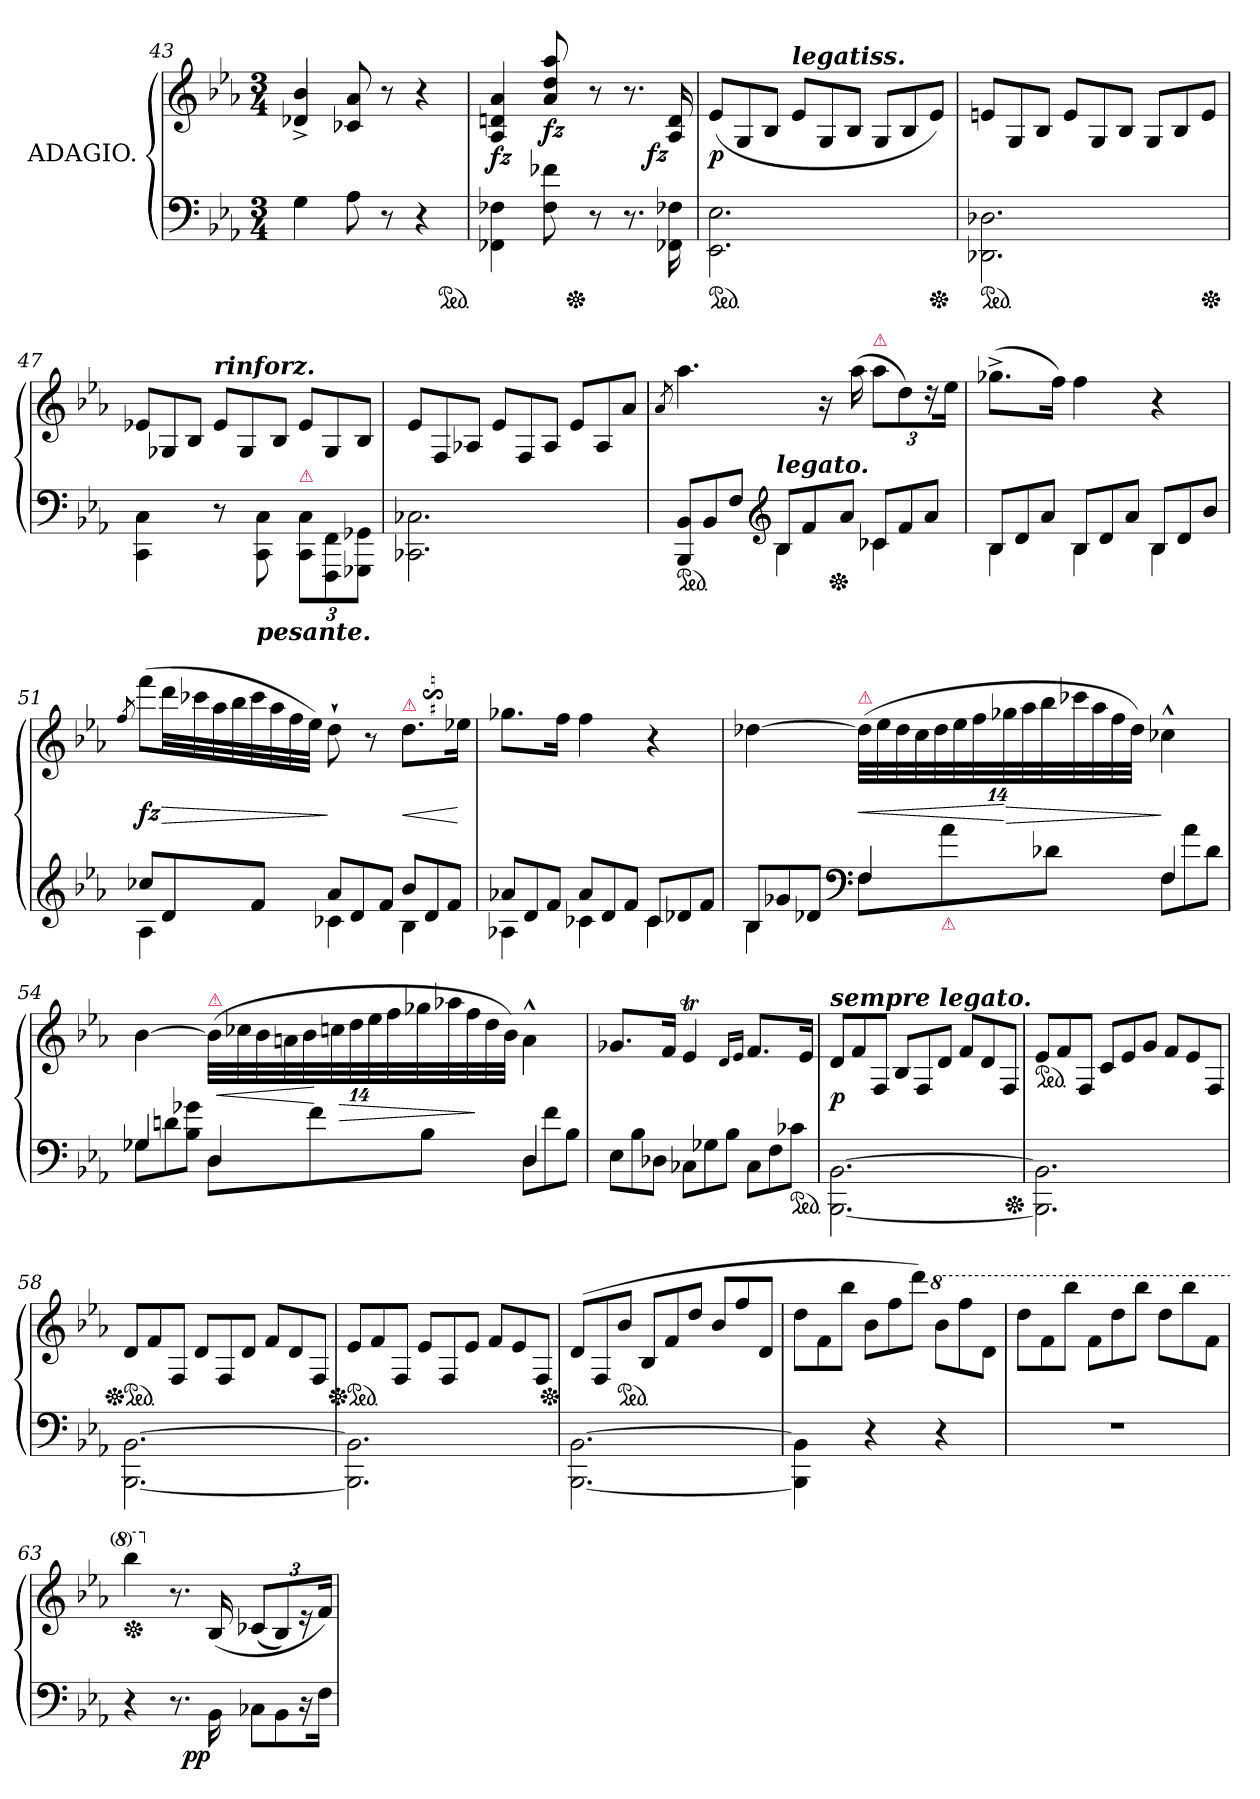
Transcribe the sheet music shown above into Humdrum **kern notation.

**kern	**kern	**dynam
*part1	*part1	*part1
*staff2	*staff1	*staff1/2
*I"ADAGIO.	*	*
*clefF4	*clefG2	*
*k[b-e-a-]	*k[b-e-a-]	*
*c:	*c:	*
*M3/4	*M3/4	*
=43	=43	=43
4G	4d-X^ 4b-^	.
8A-	8c-X 8a-	.
8r	8r	.
4r	4r	.
*ped	*	*
=44	=44	=44
*	*^	*
4FF-X\ 4F-X\	4A-/ 4dn/ 4a-/	4ryy	fz
8F-\ 8f-X\	8a-/ 8dd/ 8aa-/	16ryy	fz
*Xped	*	*	*
.	.	4..ryy	.
8r	8r	.	.
8.r	8.r	.	.
!	!	!	!LO:DY:rj
16FF-X\ 16F-X\	16A-/ 16d/	.	fz
*	*v	*v	*
=45	=45	=45
*	*Xtuplet	*
*ped	*	*
2.EE-\ 2.E-\	(>12e-L	p
.	12G/	.
.	12B-/J	.
!	!LO:TX:a:Bi:t=legatiss.	!
.	12e-L	.
.	12G/	.
.	12B-/J	.
.	12G/L	.
.	12B-/	.
*Xped	*	*
.	12e-J)	.
=46	=46	=46
*ped	*	*
2.DD-X\ 2.D-X\	12enL	.
.	12G/	.
.	12B-/J	.
.	12eL	.
.	12G/	.
.	12B-/J	.
.	12G/L	.
.	12B-/	.
*Xped	*	*
.	12eJ	.
=47	=47	=47
4CC\ 4C\	12e-XL	.
.	12G-X	.
.	12B-/J	.
!	!LO:TX:a:Bi:t=rinforz.	!
8r	12e-L	.
.	12G-/	.
!LO:TX:b:Bi:t=pesante.	!	!
8CC\ 8C\	.	.
.	12B-/J	.
!LO:TX:a:color=crimson:t=⚠	!	!
12CC\ 12C\L	12e-L	.
12FFF\ 12FF\	12G-/	.
12GGG-X\ 12GG-X\J	12B-/J	.
=48	=48	=48
2.CC-X\ 2.C-X\	12e-L	.
.	12F/	.
.	12A-XJ	.
.	12e-L	.
.	12F/	.
.	12A-/J	.
.	12e-L	.
.	12A-/	.
.	12a-J	.
=49	=49	=49
.	8qa-/	.
*Xtuplet	*	*
*^	*	*
!	!	!LO:TX:a:Bi:t=dolente.	!
*ped	*	*	*
*	*	*^	*
12BBB- 12BB-L	4rDDDyy	4.aa-	3ryy	.
12BB-	.	.	.	.
12FJ	.	.	.	.
*clefG2	*	*	*	*
!LO:TX:a:Bi:t=legato.	!	!	!	!
12B-L	4B-	.	.	.
12f	.	.	24.ryy	.
.	.	16r	.	.
*Xped	*	*	*	*
.	.	.	3ryy	.
12a-J	.	.	.	.
.	.	(16aa-	.	.
*	*	*tuplet	*	*
!	!	!LO:TX:a:color=crimson:t=⚠	!	!
12c-XL	4c-X	12aa-L	.	.
12f	.	12dd)	.	.
12a-J	.	24rdd	.	.
.	.	24ee-Jk	.	.
.	.	.	48ryy	.
*	*	*v	*v	*
=50	=50	=50	=50
12B-L	4B-	(8.gg-X^>L	.
12d	.	.	.
12a-J	.	.	.
.	.	16ffJk)	.
12B-L	4B-	4ff	.
12d	.	.	.
12a-J	.	.	.
12B-L	4B-	4r	.
12d	.	.	.
12b-J	.	.	.
=51	=51	=51	=51
.	.	8qff/	.
*	*	*Xtuplet	*
12cc-XL	4A-	(12fffL	fz
12d	.	48dddLL	>
.	.	48ccc-X	.
.	.	48aa-	.
.	.	48bb-	.
12fJ	.	48ccc-	.
.	.	48aa-	.
.	.	48ff	.
.	.	48ee-JJJ)	.
12a-L	4c-X	8dd`>	]
12d	.	.	.
.	.	8r	.
12fJ	.	.	.
!	!	!LO:TX:a:color=crimson:t=⚠	!
12b-L	4B-	8.dd$sSL	<
12d	.	.	.
12fJ	.	.	.
.	.	16ee-Jk	[
=52	=52	=52	=52
12a-XL	4A-X	8.gg-XL	.
12d	.	.	.
12fJ	.	.	.
.	.	16ffJk	.
12a-L	4c-X	4ff	.
12d	.	.	.
12fJ	.	.	.
12c-L	4c-	4r	.
12d-X	.	.	.
12fJ	.	.	.
=53	=53	=53	=53
12B-L	4B-	[4dd-X	.
12g-X	.	.	.
12d-XJ	.	.	.
*clefF4	*	*	*
*	*	*tuplet	*
!	!	!LO:TX:a:color=crimson:t=⚠	!
4F	12FL	(>56dd-LLL]	<
.	.	56ee-	.
.	.	56dd-	.
.	.	56cc	.
.	.	56dd-	.
!	!LO:TX:b:Bi:color=crimson:t=⚠	!	!
.	12a-	.	.
.	.	56ee-	.
.	.	56ff	.
.	.	56gg-X	[ >
.	.	56aa-	.
.	.	56bb-	.
.	12d-XJ	.	.
.	.	56ccc-X	.
.	.	56aa-	.
.	.	56ff	.
.	.	56dd-JJJ)	.
4F	12FL	4cc-X^^>	]
.	12a-	.	.
.	12d-J	.	.
=54	=54	=54	=54
4G-X	12G-XL	[4b-	.
.	12dn	.	.
.	12B- 12g-XJ	.	.
!	!	!LO:TX:a:color=crimson:t=⚠	!
4D	12DL	(>56b-LLL]	.
.	.	56cc-X	<
.	.	56b-	.
.	.	56an	.
.	.	56b-	.
.	12f	.	.
.	.	56ccn	[
.	.	56dd	>
.	.	56ee-	.
.	.	56ff	.
.	.	56gg-X	.
.	12B-J	.	.
.	.	56aa-X	.
.	.	56ff	.
.	.	56dd	]
.	.	56b-JJJ)	.
4D	12DL	4a^^>\	.
.	12f	.	.
.	12B-J	.	.
*v	*v	*	*
=55	=55	=55
12E-L	8.g-XL	.
12B-	.	.
12D-XJ	.	.
.	16fJk	.
12C-XL	4e-T	.
12G-X	.	.
12B-J	.	.
.	16qqd/LL	.
.	16qqe-/JJ	.
12C-L	8.fL	.
12F	.	.
*ped	*	*
12c-XJ	.	.
.	16e-Jk	.
=56	=56	=56
*	*Xtuplet	*
!	!LO:TX:a:Bi:t=sempre legato.	!
[2.BBB-\ [2.BB-\	12dL	p
.	12f	.
.	12F/J	.
.	12B-L	.
.	12F/	.
.	12dJ	.
.	12fL	.
.	12d	.
.	12F/J	.
*Xped	*	*
=57	=57	=57
*	*ped	*
2.BBB-]\ 2.BB-]\	12e-L	.
.	12f	.
.	12F/J	.
.	12cL	.
.	12e-	.
.	12gJ	.
.	12fL	.
.	12e-	.
.	12F/J	.
=58	=58	=58
*	*Xped	*
*	*ped	*
[2.BBB-\ [2.BB-\	12dL	.
.	12f	.
.	12F/J	.
.	12dL	.
.	12F/	.
.	12dJ	.
.	12fL	.
.	12d	.
.	12F/J	.
=59	=59	=59
!	!LO:TX:a:Bi:t=smorz.	!
*	*Xped	*
*	*ped	*
2.BBB-]\ 2.BB-]\	12e-L	.
.	12f	.
.	12F/J	.
.	12e-L	.
.	12F/	.
.	12e-J	.
.	12fL	.
.	12e-	.
.	12F/J	.
*	*Xped	*
=60	=60	=60
[2.BBB-\ [2.BB-\	(>12dL	.
.	12F/	.
*	*ped	*
.	12b-J	.
.	12B-L	.
.	12f	.
.	12ddJ	.
.	12b-L	.
.	12ff	.
.	12dJ	.
=61	=61	=61
4BBB-]\ 4BB-]\	12ddL	.
.	12f	.
.	12bb-J	.
4r	12b-L	.
.	12ff	.
.	12dddJ)	.
*	*8va	*
4r	12bb-\L	.
.	12fff\	.
.	12dd\J	.
=62	=62	=62
2.rF	12dddL	.
.	12ff	.
.	12bbb-J	.
.	12ffL	.
.	12ddd	.
.	12bbb-J	.
.	12dddL	.
.	12bbb-	.
.	12ffJ	.
=63	=63	=63
*	*Xped	*
4r	4bbb-	.
*	*X8va	*
8.r	8.r	.
!	!	!LO:DY:b=2:rj
!	!	!LO:DY:n=1:rj
16BB-\	(<16B-/	p p
*	*tuplet	*
12C-X\L	(>12c-XL	.
12BB-\	12B-/)	.
24r	24re	.
24F\Jk	24f/Jk)	.
=	=	=
*-	*-	*-
